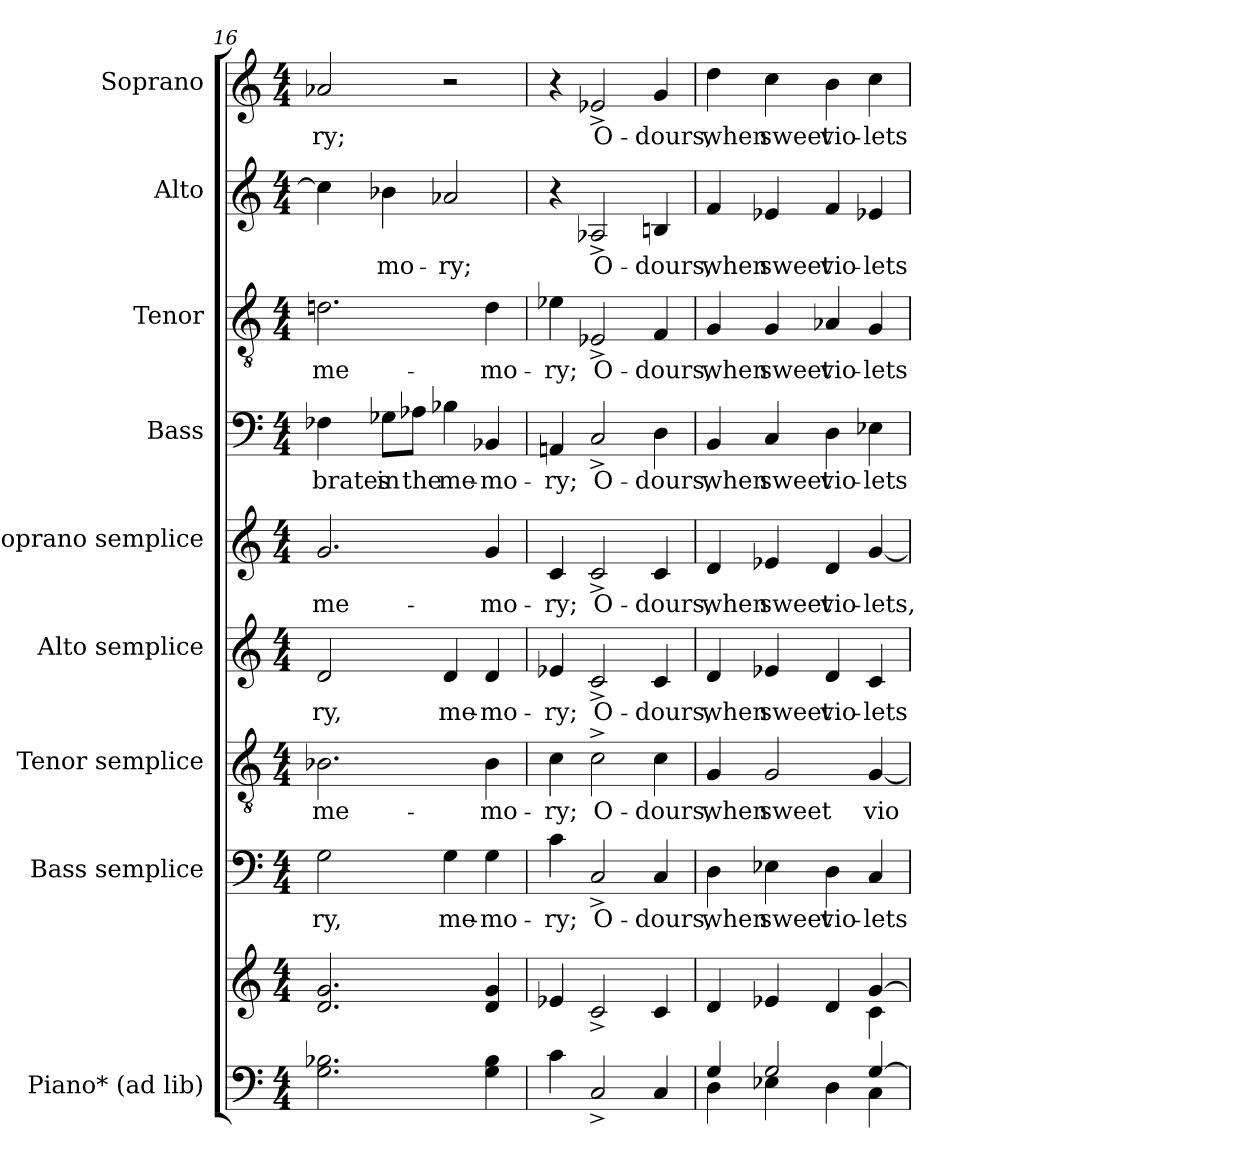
**kern	**kern	**kern	**text	**kern	**text	**kern	**text	**kern	**text	**kern	**text	**kern	**text	**kern	**text	**kern	**text
*part9	*part9	*part8	*part8	*part7	*part7	*part6	*part6	*part5	*part5	*part4	*part4	*part3	*part3	*part2	*part2	*part1	*part1
*staff10	*staff9	*staff8	*staff8	*staff7	*staff7	*staff6	*staff6	*staff5	*staff5	*staff4	*staff4	*staff3	*staff3	*staff2	*staff2	*staff1	*staff1
*I"Piano* (ad lib)	*	*I"Bass semplice	*	*I"Tenor semplice	*	*I"Alto semplice	*	*I"Soprano semplice	*	*I"Bass	*	*I"Tenor	*	*I"Alto	*	*I"Soprano	*
*	*	*I'B.	*	*I'T.	*	*I'A.	*	*I'S.	*	*I'B.	*	*I'T.	*	*I'A.	*	*I'S.	*
*clefF4	*clefG2	*clefF4	*	*clefGv2	*	*clefG2	*	*clefG2	*	*clefF4	*	*clefGv2	*	*clefG2	*	*clefG2	*
*	*	*	*	*ITrd7c12	*	*	*	*	*	*	*	*ITrd7c12	*	*	*	*	*
*k[]	*k[]	*k[]	*	*k[]	*	*k[]	*	*k[]	*	*k[]	*	*k[]	*	*k[]	*	*k[]	*
*C:	*C:	*C:	*	*C:	*	*C:	*	*C:	*	*C:	*	*C:	*	*C:	*	*C:	*
*M4/4	*M4/4	*M4/4	*	*M4/4	*	*M4/4	*	*M4/4	*	*M4/4	*	*M4/4	*	*M4/4	*	*M4/4	*
=16	=16	=16	=16	=16	=16	=16	=16	=16	=16	=16	=16	=16	=16	=16	=16	=16	=16
!	!	!	!LO:LY:b:color=#000000	!	!	!	!	!	!	!	!	!	!	!	!	!	!
!	!	!	!	!	!LO:LY:b:color=#000000	!	!	!	!	!	!	!	!	!	!	!	!
!	!	!	!	!	!	!	!LO:LY:b:color=#000000	!	!	!	!	!	!	!	!	!	!
!	!	!	!	!	!	!	!	!	!LO:LY:b:color=#000000	!	!	!	!	!	!	!	!
!	!	!	!	!	!	!	!	!	!	!	!LO:LY:b:color=#000000	!	!	!	!	!	!
!	!	!	!	!	!	!	!	!	!	!	!	!	!LO:LY:b:color=#000000	!	!	!	!
!	!	!	!	!	!	!	!	!	!	!	!	!	!	!	!	!	!LO:LY:b:color=#000000
2.Gi\ 2.B-Xi	2.di/ 2.gi	2Gi\	-ry,	2.BB-Xi\	me-	2di/	-ry,	2.gi/	me-	4F-Xi\	-brates	2.Dni\	me-	4cc-i\]	.	2a-Xi/	-ry;
!	!	!	!	!	!	!	!	!	!	!	!LO:LY:b:color=#000000	!	!	!	!	!	!
!	!	!	!	!	!	!	!	!	!	!	!	!	!	!	!LO:LY:b:color=#000000	!	!
.	.	.	.	.	.	.	.	.	.	8G-Xi\L	in	.	.	4b-Xi\	-mo-	.	.
!	!	!	!	!	!	!	!	!	!	!	!LO:LY:b:color=#000000	!	!	!	!	!	!
.	.	.	.	.	.	.	.	.	.	8A-Xi\J	the	.	.	.	.	.	.
!	!	!	!LO:LY:b:color=#000000	!	!	!	!	!	!	!	!	!	!	!	!	!	!
!	!	!	!	!	!	!	!LO:LY:b:color=#000000	!	!	!	!	!	!	!	!	!	!
!	!	!	!	!	!	!	!	!	!	!	!LO:LY:b:color=#000000	!	!	!	!	!	!
!	!	!	!	!	!	!	!	!	!	!	!	!	!	!	!LO:LY:b:color=#000000	!	!
.	.	4Gi\	me-	.	.	4di/	me-	.	.	4B-Xi\	me-	.	.	2a-Xi/	-ry;	2r	.
!	!	!	!LO:LY:b:color=#000000	!	!	!	!	!	!	!	!	!	!	!	!	!	!
!	!	!	!	!	!LO:LY:b:color=#000000	!	!	!	!	!	!	!	!	!	!	!	!
!	!	!	!	!	!	!	!LO:LY:b:color=#000000	!	!	!	!	!	!	!	!	!	!
!	!	!	!	!	!	!	!	!	!LO:LY:b:color=#000000	!	!	!	!	!	!	!	!
!	!	!	!	!	!	!	!	!	!	!	!LO:LY:b:color=#000000	!	!	!	!	!	!
!	!	!	!	!	!	!	!	!	!	!	!	!	!LO:LY:b:color=#000000	!	!	!	!
4Gi\ 4B-i	4di/ 4gi	4Gi\	-mo-	4BB-i\	-mo-	4di/	-mo-	4gi/	-mo-	4BB-Xi/	-mo-	4Di\	-mo-	.	.	.	.
=17	=17	=17	=17	=17	=17	=17	=17	=17	=17	=17	=17	=17	=17	=17	=17	=17	=17
!	!	!	!LO:LY:b:color=#000000	!	!	!	!	!	!	!	!	!	!	!	!	!	!
!	!	!	!	!	!LO:LY:b:color=#000000	!	!	!	!	!	!	!	!	!	!	!	!
!	!	!	!	!	!	!	!LO:LY:b:color=#000000	!	!	!	!	!	!	!	!	!	!
!	!	!	!	!	!	!	!	!	!LO:LY:b:color=#000000	!	!	!	!	!	!	!	!
!	!	!	!	!	!	!	!	!	!	!	!LO:LY:b:color=#000000	!	!	!	!	!	!
!	!	!	!	!	!	!	!	!	!	!	!	!	!LO:LY:b:color=#000000	!	!	!	!
4ci\	4e-Xi/	4ci\	-ry;	4Ci\	-ry;	4e-Xi/	-ry;	4ci/	-ry;	4AAni/	-ry;	4E-Xi\	-ry;	4r	.	4r	.
!	!	!	!LO:LY:b:color=#000000	!	!	!	!	!	!	!	!	!	!	!	!	!	!
!	!	!	!	!	!LO:LY:b:color=#000000	!	!	!	!	!	!	!	!	!	!	!	!
!	!	!	!	!	!	!	!LO:LY:b:color=#000000	!	!	!	!	!	!	!	!	!	!
!	!	!	!	!	!	!	!	!	!LO:LY:b:color=#000000	!	!	!	!	!	!	!	!
!	!	!	!	!	!	!	!	!	!	!	!LO:LY:b:color=#000000	!	!	!	!	!	!
!	!	!	!	!	!	!	!	!	!	!	!	!	!LO:LY:b:color=#000000	!	!	!	!
!	!	!	!	!	!	!	!	!	!	!	!	!	!	!	!LO:LY:b:color=#000000	!	!
!	!	!	!	!	!	!	!	!	!	!	!	!	!	!	!	!	!LO:LY:b:color=#000000
2C^i/	2c^i/	2C^i/	O-	2C^i\	O-	2c^i/	O-	2c^i/	O-	2C^i/	O-	2EE-X^i/	O-	2A-X^i/	O-	2e-X^i/	O-
!	!	!	!LO:LY:b:color=#000000	!	!	!	!	!	!	!	!	!	!	!	!	!	!
!	!	!	!	!	!LO:LY:b:color=#000000	!	!	!	!	!	!	!	!	!	!	!	!
!	!	!	!	!	!	!	!LO:LY:b:color=#000000	!	!	!	!	!	!	!	!	!	!
!	!	!	!	!	!	!	!	!	!LO:LY:b:color=#000000	!	!	!	!	!	!	!	!
!	!	!	!	!	!	!	!	!	!	!	!LO:LY:b:color=#000000	!	!	!	!	!	!
!	!	!	!	!	!	!	!	!	!	!	!	!	!LO:LY:b:color=#000000	!	!	!	!
!	!	!	!	!	!	!	!	!	!	!	!	!	!	!	!LO:LY:b:color=#000000	!	!
!	!	!	!	!	!	!	!	!	!	!	!	!	!	!	!	!	!LO:LY:b:color=#000000
4Ci/	4ci/	4Ci/	-dours,	4Ci\	-dours,	4ci/	-dours,	4ci/	-dours,	4Di\	-dours,	4FFi/	-dours,	4Bni/	-dours,	4gi/	-dours,
!!LO:PB:g=z
=18	=18	=18	=18	=18	=18	=18	=18	=18	=18	=18	=18	=18	=18	=18	=18	=18	=18
*^	*^	*	*	*	*	*	*	*	*	*	*	*	*	*	*	*	*
!	!	!	!	!	!LO:LY:b:color=#000000	!	!	!	!	!	!	!	!	!	!	!	!	!	!
!	!	!	!	!	!	!	!LO:LY:b:color=#000000	!	!	!	!	!	!	!	!	!	!	!	!
!	!	!	!	!	!	!	!	!	!LO:LY:b:color=#000000	!	!	!	!	!	!	!	!	!	!
!	!	!	!	!	!	!	!	!	!	!	!LO:LY:b:color=#000000	!	!	!	!	!	!	!	!
!	!	!	!	!	!	!	!	!	!	!	!	!	!LO:LY:b:color=#000000	!	!	!	!	!	!
!	!	!	!	!	!	!	!	!	!	!	!	!	!	!	!LO:LY:b:color=#000000	!	!	!	!
!	!	!	!	!	!	!	!	!	!	!	!	!	!	!	!	!	!LO:LY:b:color=#000000	!	!
!	!	!	!	!	!	!	!	!	!	!	!	!	!	!	!	!	!	!	!LO:LY:b:color=#000000
4Gi/	4Di\	4di/	2.ryy	4Di\	when	4GGi/	when	4di/	when	4di/	when	4BBi/	when	4GGi/	when	4fi/	when	4ddi\	when
!	!	!	!	!	!LO:LY:b:color=#000000	!	!	!	!	!	!	!	!	!	!	!	!	!	!
!	!	!	!	!	!	!	!LO:LY:b:color=#000000	!	!	!	!	!	!	!	!	!	!	!	!
!	!	!	!	!	!	!	!	!	!LO:LY:b:color=#000000	!	!	!	!	!	!	!	!	!	!
!	!	!	!	!	!	!	!	!	!	!	!LO:LY:b:color=#000000	!	!	!	!	!	!	!	!
!	!	!	!	!	!	!	!	!	!	!	!	!	!LO:LY:b:color=#000000	!	!	!	!	!	!
!	!	!	!	!	!	!	!	!	!	!	!	!	!	!	!LO:LY:b:color=#000000	!	!	!	!
!	!	!	!	!	!	!	!	!	!	!	!	!	!	!	!	!	!LO:LY:b:color=#000000	!	!
!	!	!	!	!	!	!	!	!	!	!	!	!	!	!	!	!	!	!	!LO:LY:b:color=#000000
2Gi/	4E-Xi\	4e-Xi/	.	4E-Xi\	sweet	2GGi/	sweet	4e-Xi/	sweet	4e-Xi/	sweet	4Ci/	sweet	4GGi/	sweet	4e-Xi/	sweet	4cci\	sweet
!	!	!	!	!	!LO:LY:b:color=#000000	!	!	!	!	!	!	!	!	!	!	!	!	!	!
!	!	!	!	!	!	!	!	!	!LO:LY:b:color=#000000	!	!	!	!	!	!	!	!	!	!
!	!	!	!	!	!	!	!	!	!	!	!LO:LY:b:color=#000000	!	!	!	!	!	!	!	!
!	!	!	!	!	!	!	!	!	!	!	!	!	!LO:LY:b:color=#000000	!	!	!	!	!	!
!	!	!	!	!	!	!	!	!	!	!	!	!	!	!	!LO:LY:b:color=#000000	!	!	!	!
!	!	!	!	!	!	!	!	!	!	!	!	!	!	!	!	!	!LO:LY:b:color=#000000	!	!
!	!	!	!	!	!	!	!	!	!	!	!	!	!	!	!	!	!	!	!LO:LY:b:color=#000000
.	4Di\	4di/	.	4Di\	vio-	.	.	4di/	vio-	4di/	vio-	4Di\	vio-	4AA-Xi/	vio-	4fi/	vio-	4bi\	vio-
!	!	!	!	!	!LO:LY:b:color=#000000	!	!	!	!	!	!	!	!	!	!	!	!	!	!
!	!	!	!	!	!	!	!LO:LY:b:color=#000000	!	!	!	!	!	!	!	!	!	!	!	!
!	!	!	!	!	!	!	!	!	!LO:LY:b:color=#000000	!	!	!	!	!	!	!	!	!	!
!	!	!	!	!	!	!	!	!	!	!	!LO:LY:b:color=#000000	!	!	!	!	!	!	!	!
!	!	!	!	!	!	!	!	!	!	!	!	!	!LO:LY:b:color=#000000	!	!	!	!	!	!
!	!	!	!	!	!	!	!	!	!	!	!	!	!	!	!LO:LY:b:color=#000000	!	!	!	!
!	!	!	!	!	!	!	!	!	!	!	!	!	!	!	!	!	!LO:LY:b:color=#000000	!	!
!	!	!	!	!	!	!	!	!	!	!	!	!	!	!	!	!	!	!	!LO:LY:b:color=#000000
[4Gi/	4Ci\	[4gi/	4ci\	4Ci/	-lets	[4GGi/	vio-	4ci/	-lets	[4gi/	-lets,	4E-Xi\	-lets	4GGi/	-lets	4e-Xi/	-lets	4cci\	-lets
*v	*v	*	*	*	*	*	*	*	*	*	*	*	*	*	*	*	*	*	*
*	*v	*v	*	*	*	*	*	*	*	*	*	*	*	*	*	*	*	*
=	=	=	=	=	=	=	=	=	=	=	=	=	=	=	=	=	=
*-	*-	*-	*-	*-	*-	*-	*-	*-	*-	*-	*-	*-	*-	*-	*-	*-	*-
